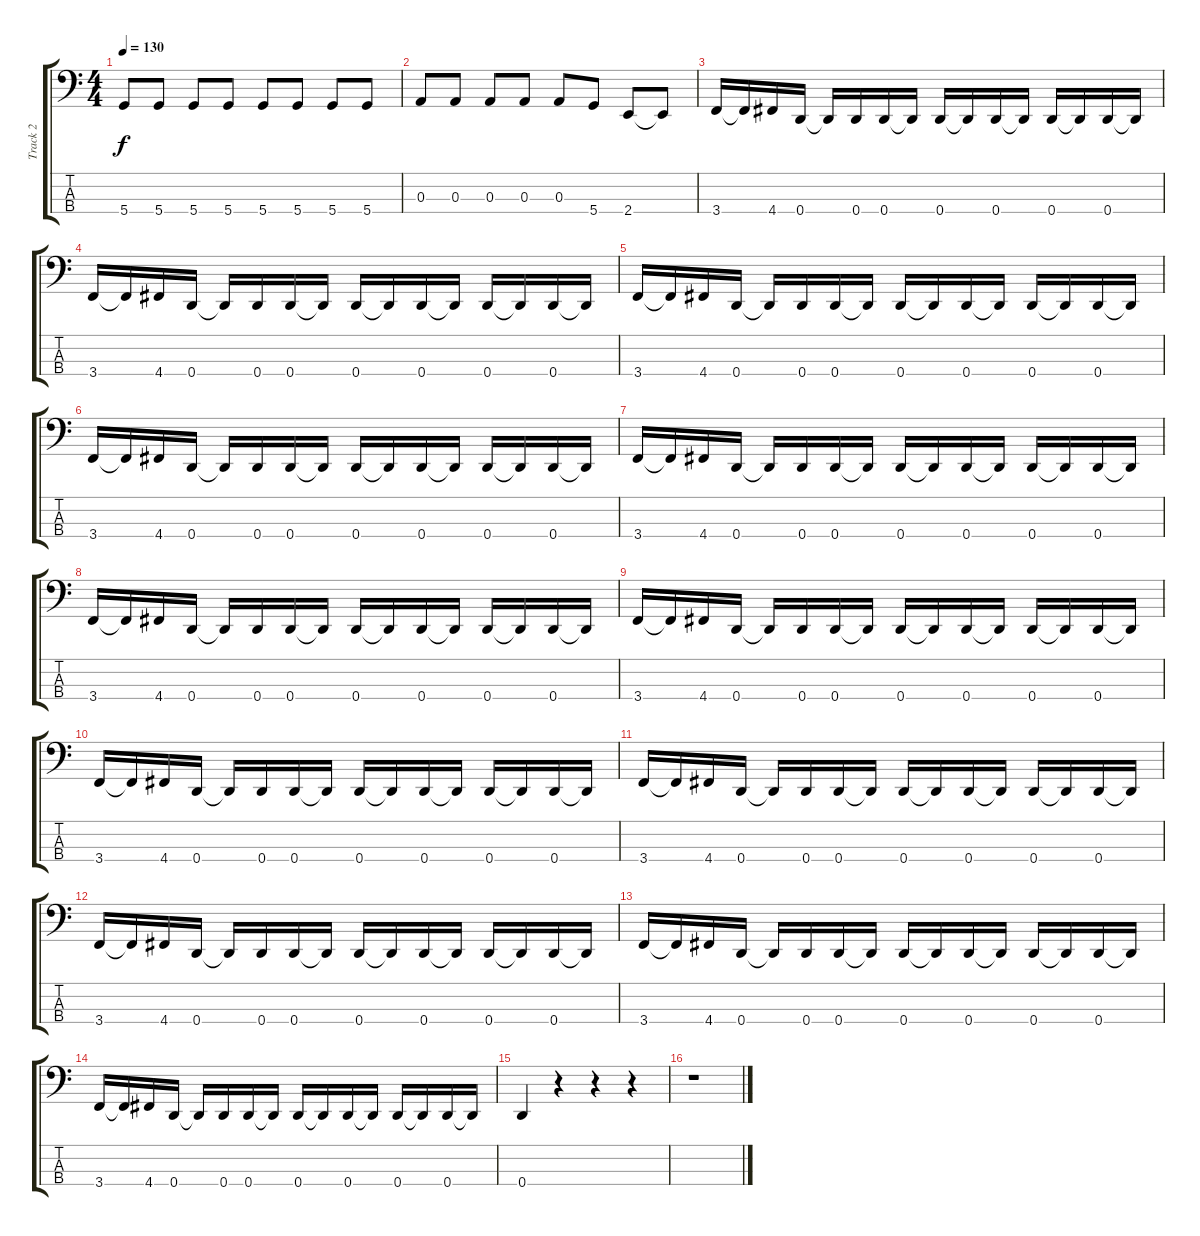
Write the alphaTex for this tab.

\track ("Track 2" "Track 2") {instrument electricbasspick}
\staff {score tabs}
\tuning (G2 D2 A1 D1) {hide}
\ts (4 4)
\tempo 130
\clef f4
\ks c
5.4.8{dy f} 5.4.8 5.4.8 5.4.8 5.4.8 5.4.8 5.4.8 5.4.8 |
0.3.8 0.3.8 0.3.8 0.3.8 0.3.8 5.4.8 2.4.8 2.4{t}.8 |
3.4.16 3.4{t}.16 4.4.16 0.4.16 0.4{t}.16 0.4.16 0.4.16 0.4{t}.16 0.4.16 0.4{t}.16 0.4.16 0.4{t}.16 0.4.16 0.4{t}.16 0.4.16 0.4{t}.16 |
3.4.16 3.4{t}.16 4.4.16 0.4.16 0.4{t}.16 0.4.16 0.4.16 0.4{t}.16 0.4.16 0.4{t}.16 0.4.16 0.4{t}.16 0.4.16 0.4{t}.16 0.4.16 0.4{t}.16 |
3.4.16 3.4{t}.16 4.4.16 0.4.16 0.4{t}.16 0.4.16 0.4.16 0.4{t}.16 0.4.16 0.4{t}.16 0.4.16 0.4{t}.16 0.4.16 0.4{t}.16 0.4.16 0.4{t}.16 |
3.4.16 3.4{t}.16 4.4.16 0.4.16 0.4{t}.16 0.4.16 0.4.16 0.4{t}.16 0.4.16 0.4{t}.16 0.4.16 0.4{t}.16 0.4.16 0.4{t}.16 0.4.16 0.4{t}.16 |
3.4.16 3.4{t}.16 4.4.16 0.4.16 0.4{t}.16 0.4.16 0.4.16 0.4{t}.16 0.4.16 0.4{t}.16 0.4.16 0.4{t}.16 0.4.16 0.4{t}.16 0.4.16 0.4{t}.16 |
3.4.16 3.4{t}.16 4.4.16 0.4.16 0.4{t}.16 0.4.16 0.4.16 0.4{t}.16 0.4.16 0.4{t}.16 0.4.16 0.4{t}.16 0.4.16 0.4{t}.16 0.4.16 0.4{t}.16 |
3.4.16 3.4{t}.16 4.4.16 0.4.16 0.4{t}.16 0.4.16 0.4.16 0.4{t}.16 0.4.16 0.4{t}.16 0.4.16 0.4{t}.16 0.4.16 0.4{t}.16 0.4.16 0.4{t}.16 |
3.4.16 3.4{t}.16 4.4.16 0.4.16 0.4{t}.16 0.4.16 0.4.16 0.4{t}.16 0.4.16 0.4{t}.16 0.4.16 0.4{t}.16 0.4.16 0.4{t}.16 0.4.16 0.4{t}.16 |
3.4.16 3.4{t}.16 4.4.16 0.4.16 0.4{t}.16 0.4.16 0.4.16 0.4{t}.16 0.4.16 0.4{t}.16 0.4.16 0.4{t}.16 0.4.16 0.4{t}.16 0.4.16 0.4{t}.16 |
3.4.16 3.4{t}.16 4.4.16 0.4.16 0.4{t}.16 0.4.16 0.4.16 0.4{t}.16 0.4.16 0.4{t}.16 0.4.16 0.4{t}.16 0.4.16 0.4{t}.16 0.4.16 0.4{t}.16 |
3.4.16 3.4{t}.16 4.4.16 0.4.16 0.4{t}.16 0.4.16 0.4.16 0.4{t}.16 0.4.16 0.4{t}.16 0.4.16 0.4{t}.16 0.4.16 0.4{t}.16 0.4.16 0.4{t}.16 |
3.4.16 3.4{t}.16 4.4.16 0.4.16 0.4{t}.16 0.4.16 0.4.16 0.4{t}.16 0.4.16 0.4{t}.16 0.4.16 0.4{t}.16 0.4.16 0.4{t}.16 0.4.16 0.4{t}.16 |
0.4.4 r.4 r.4 r.4 |
r.1
